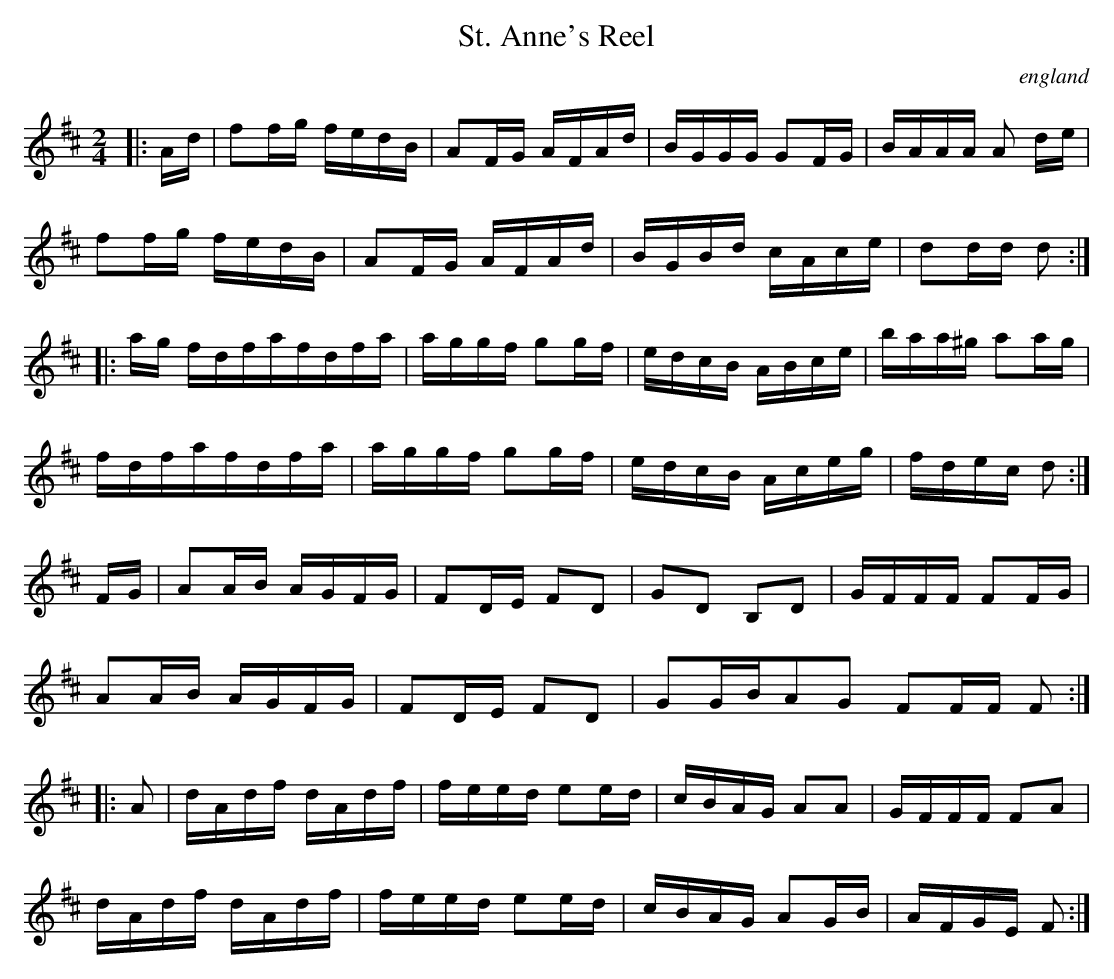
X:1
T:St. Anne's Reel
O:england
M:2/4
K:D
|: Ad | f2fg fedB | A2FG AFAd | BGGG G2FG |BAAA A2 de |
f2fg fedB| A2FG AFAd | BGBd cAce | d2dd d2:|
|:ag fdfafdfa | aggf g2gf | edcB ABce | baa^g a2ag |
fdfafdfa | aggf g2gf | edcB Aceg | fdec d2:|
FG | A2AB AGFG | F2DE F2D2|G2D2 B,2D2 | GFFF F2FG |
A2AB AGFG| F2DE F2D2 | G2GBA2G2 F2FF F2:|
|:A2 | dAdf dAdf | feed e2ed | cBAG A2A2| GFFF F2A2 |
dAdf dAdf | feed e2ed | cBAG A2GB| AFGE F2:|
